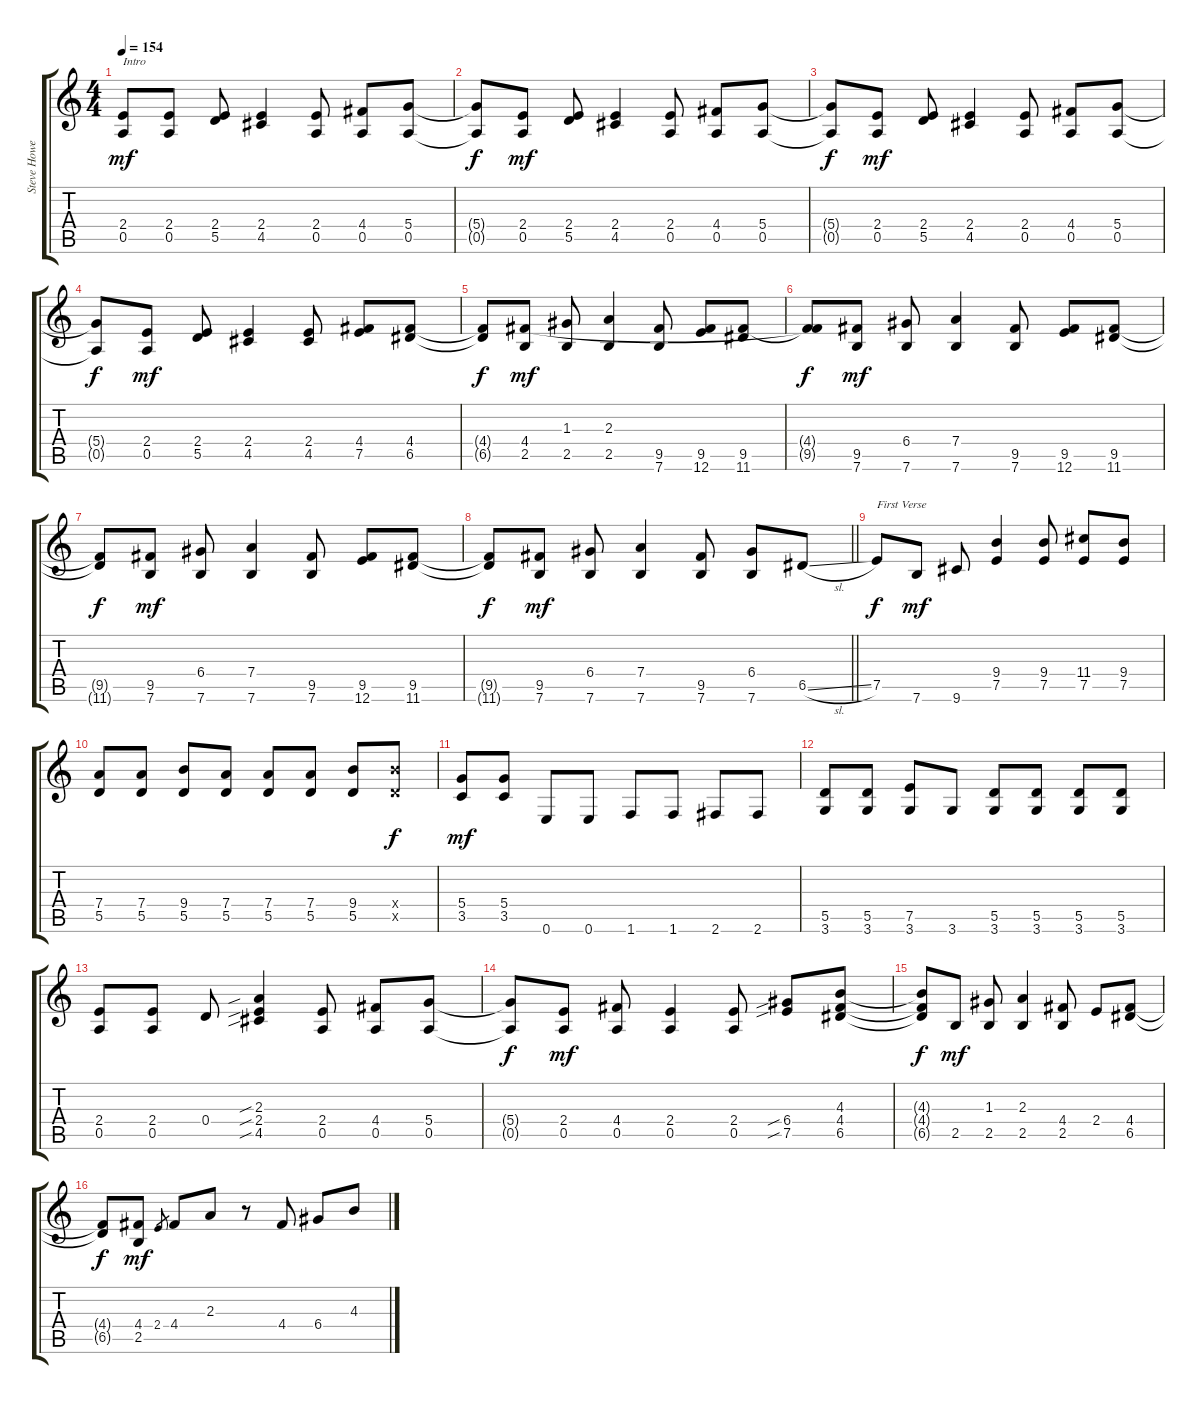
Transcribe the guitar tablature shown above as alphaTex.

\track ("Steve Howe 2" "Steve Howe") {instrument overdrivenguitar}
\staff {score tabs}
\tuning (E4 B3 G3 D3 A2 E2) {hide}
\ts (4 4)
\tempo 154
\clef g2
\ks c
(2.4 0.5).8{txt "Intro" dy mf instrument overdrivenguitar} (2.4 0.5).8 (2.4 5.5).8 (2.4 4.5).4 (2.4 0.5).8 (4.4 0.5).8 (5.4 0.5).8 |
(5.4{t} 0.5{t}).8{dy f} (2.4 0.5).8{dy mf} (2.4 5.5).8 (2.4 4.5).4 (2.4 0.5).8 (4.4 0.5).8 (5.4 0.5).8 |
(5.4{t} 0.5{t}).8{dy f} (2.4 0.5).8{dy mf} (2.4 5.5).8 (2.4 4.5).4 (2.4 0.5).8 (4.4 0.5).8 (5.4 0.5).8 |
(5.4{t} 0.5{t}).8{dy f} (2.4 0.5).8{dy mf} (2.4 5.5).8 (2.4 4.5).4 (2.4 4.5).8 (4.4 7.5).8 (4.4 6.5).8 |
(4.4{t} 6.5{t}).8{dy f} (4.4 2.5).8{dy mf} (1.3 2.5).8 (2.3 2.5).4 (9.5 7.6).8 (9.5 12.6).8 (9.5 11.6).8 |
(4.4{t} 9.5{t}).8{dy f} (9.5 7.6).8{dy mf} (6.4 7.6).8 (7.4 7.6).4 (9.5 7.6).8 (9.5 12.6).8 (9.5 11.6).8 |
(9.5{t} 11.6{t}).8{dy f} (9.5 7.6).8{dy mf} (6.4 7.6).8 (7.4 7.6).4 (9.5 7.6).8 (9.5 12.6).8 (9.5 11.6).8 |
\barLineRight lightlight
(9.5{t} 11.6{t}).8{dy f} (9.5 7.6).8{dy mf} (6.4 7.6).8 (7.4 7.6).4 (9.5 7.6).8 (6.4 7.6).8 6.5{sl}.8 |
7.5.8{txt "First Verse" dy f} 7.6.8{dy mf} 9.6.8 (9.4 7.5).4 (9.4 7.5).8 (11.4 7.5).8 (9.4 7.5).8 |
(7.4 5.5).8 (7.4 5.5).8 (9.4 5.5).8 (7.4 5.5).8 (7.4 5.5).8 (7.4 5.5).8 (9.4 5.5).8 (9.4{x} 5.5{x}).8{dy f} |
(5.4 3.5).8{dy mf} (5.4 3.5).8 0.6.8 0.6.8 1.6.8 1.6.8 2.6.8 2.6.8 |
(5.5 3.6).8 (5.5 3.6).8 (7.5 3.6).8 3.6.8 (5.5 3.6).8 (5.5 3.6).8 (5.5 3.6).8 (5.5 3.6).8 |
(2.4 0.5).8 (2.4 0.5).8 0.4.8 (2.3{sib} 2.4{sib} 4.5{sib}).4 (2.4 0.5).8 (4.4 0.5).8 (5.4 0.5).8 |
(5.4{t} 0.5{t}).8{dy f} (2.4 0.5).8{dy mf} (4.4 0.5).8 (2.4 0.5).4 (2.4 0.5).8 (6.4{sib} 7.5{sib}).8 (4.3 4.4 6.5).8 |
(4.3{t} 4.4{t} 6.5{t}).8{dy f} 2.5.8{dy mf} (1.3 2.5).8 (2.3 2.5).4 (4.4 2.5).8 2.4.8 (4.4 6.5).8 |
(4.4{t} 6.5{t}).8{dy f} (4.4 2.5).8{dy mf} 2.4.8{gr} 4.4.8 2.3.8 r.8 4.4.8 6.4.8 4.3.8
